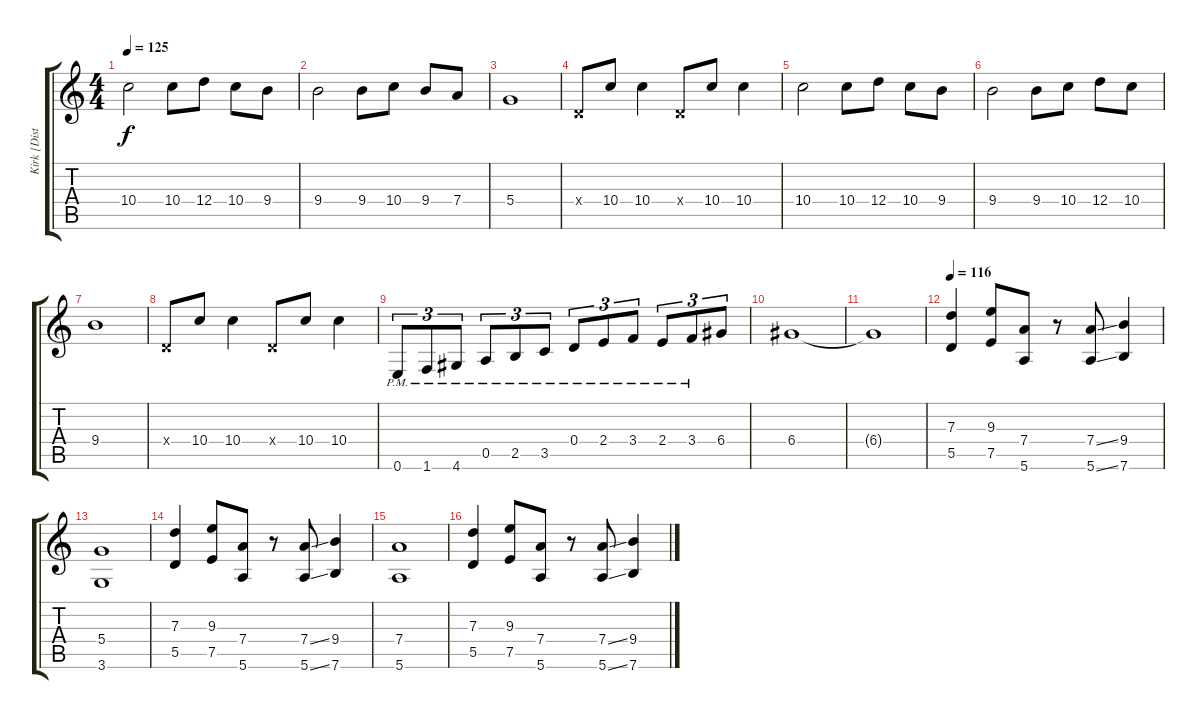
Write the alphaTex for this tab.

\track ("Kirk [Distortion]" "Kirk [Dist") {instrument distortionguitar}
\staff {score tabs}
\tuning (E4 B3 G3 D3 A2 E2) {hide}
\ts (4 4)
\tempo 125
\clef g2
\ks c
10.4.2{dy f} 10.4.8 12.4.8 10.4.8 9.4.8 |
9.4.2 9.4.8 10.4.8 9.4.8 7.4.8 |
5.4.1 |
0.4{x}.8 10.4.8 10.4.4 0.4{x}.8 10.4.8 10.4.4 |
10.4.2 10.4.8 12.4.8 10.4.8 9.4.8 |
9.4.2 9.4.8 10.4.8 12.4.8 10.4.8 |
9.4.1 |
0.4{x}.8 10.4.8 10.4.4 0.4{x}.8 10.4.8 10.4.4 |
0.6{pm}.8{tu (3 2)} 1.6{pm}.8{tu (3 2)} 4.6{pm}.8{tu (3 2)} 0.5{pm}.8{tu (3 2)} 2.5{pm}.8{tu (3 2)} 3.5{pm}.8{tu (3 2)} 0.4{pm}.8{tu (3 2)} 2.4{pm}.8{tu (3 2)} 3.4{pm}.8{tu (3 2)} 2.4{pm}.8{tu (3 2)} 3.4{pm}.8{tu (3 2)} 6.4.8{tu (3 2)} |
6.4.1 |
6.4{t}.1 |
\tempo 116
(7.3 5.5).4 (9.3 7.5).8 (7.4 5.6).8 r.8 (7.4{ss} 5.6{ss}).8 (9.4 7.6).4 |
(5.4 3.6).1 |
(7.3 5.5).4 (9.3 7.5).8 (7.4 5.6).8 r.8 (7.4{ss} 5.6{ss}).8 (9.4 7.6).4 |
(7.4 5.6).1 |
(7.3 5.5).4 (9.3 7.5).8 (7.4 5.6).8 r.8 (7.4{ss} 5.6{ss}).8 (9.4 7.6).4
